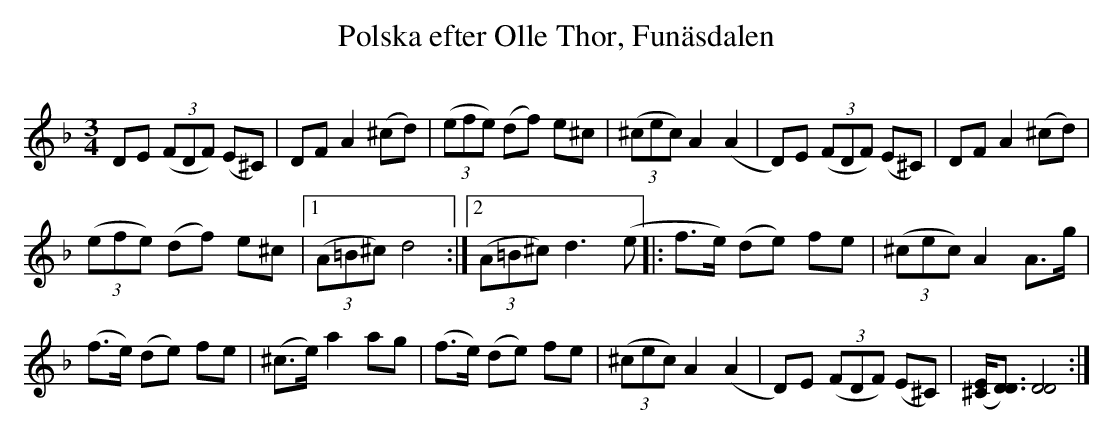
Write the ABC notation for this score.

X:1
T:Polska efter Olle Thor, Funäsdalen
Q:148
M:3/4
L:1/8
K:Dm
DE ((3FDF) (E^C) | DF A2 (^cd) | \
((3efe) (df) e^c | ((3^cec) A2 (A2| \
D)E ((3FDF) (E^C) | DF A2 (^cd) |
((3efe) (df) e^c |[1 ((3A=B^c) d4 :|[2 \
((3A=B^c) d3 (e \
|: f>e) (de) fe | ((3^cec) A2 A>g |
(f>e) (de) fe | (^c>e) a2 ag | \
(f>e) (de) fe | ((3^cec) A2 (A2 | \
D)E ((3FDF) (E^C) | \
L:1/16
([^CE][D3D3]) [D8D8] :|
